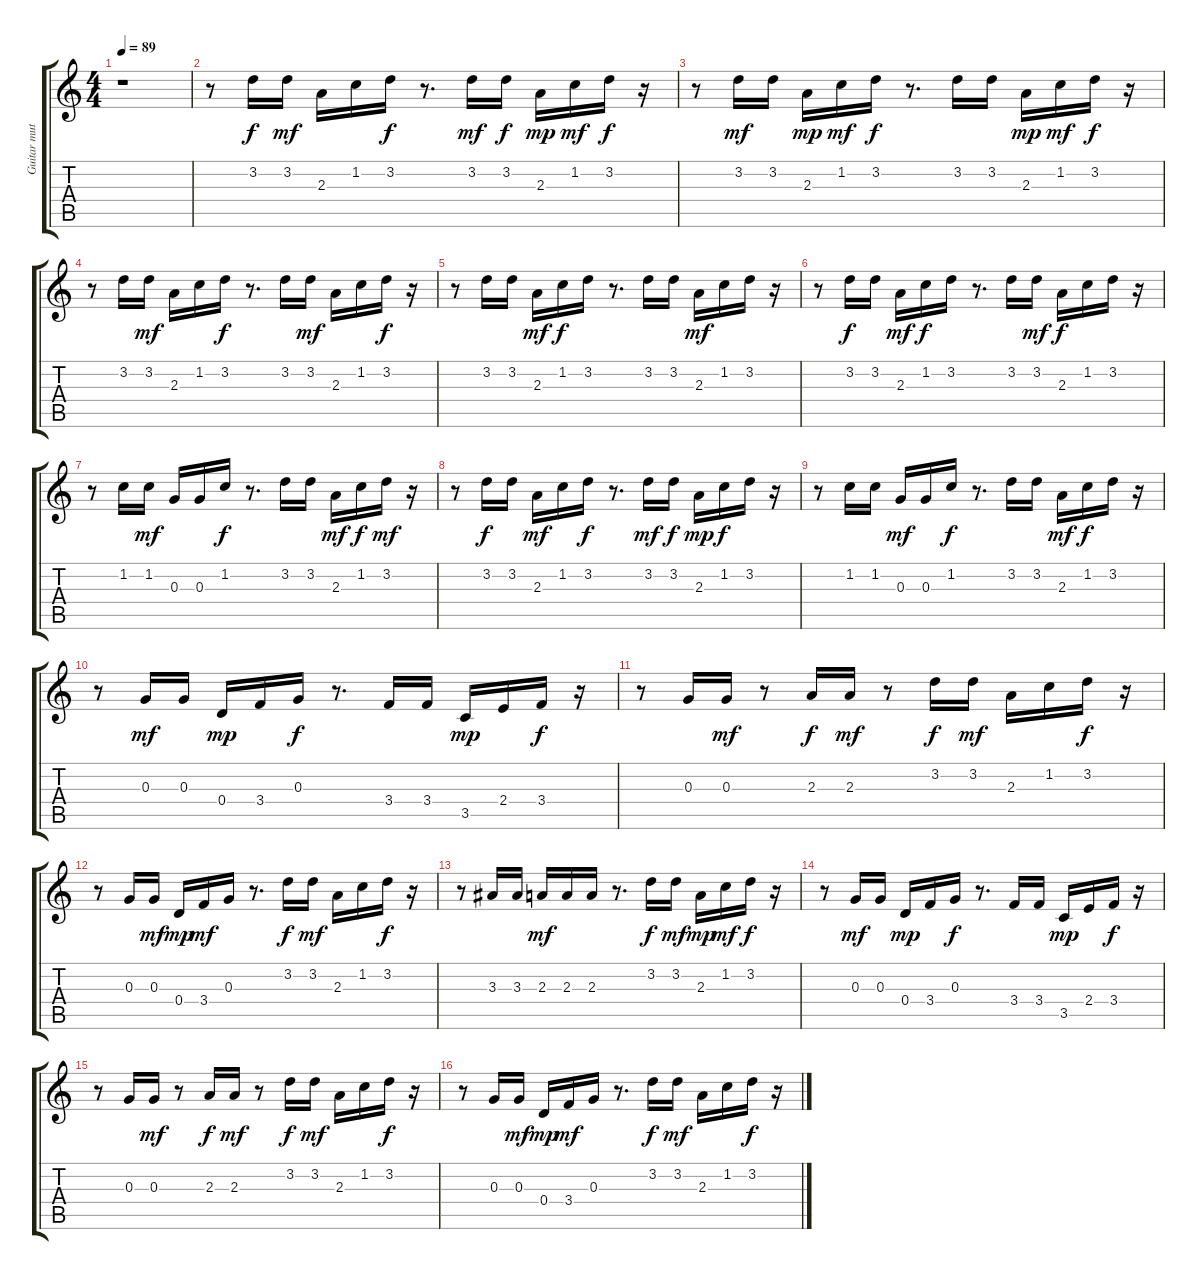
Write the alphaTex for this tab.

\track ("Guitar muted" "Guitar mut") {instrument electricguitarmuted}
\staff {score tabs}
\tuning (E4 B3 G3 D3 A2 E2) {hide}
\ts (4 4)
\tempo 89
\clef g2
\ks c
r.1{dy f instrument electricguitarmuted} |
r.8 3.2.16 3.2.16{dy mf} 2.3.16 1.2.16 3.2.16{dy f} r.8{d} 3.2.16{dy mf} 3.2.16{dy f} 2.3.16{dy mp} 1.2.16{dy mf} 3.2.16{dy f} r.16 |
r.8 3.2.16{dy mf} 3.2.16 2.3.16{dy mp} 1.2.16{dy mf} 3.2.16{dy f} r.8{d} 3.2.16 3.2.16 2.3.16{dy mp} 1.2.16{dy mf} 3.2.16{dy f} r.16 |
r.8 3.2.16 3.2.16{dy mf} 2.3.16 1.2.16 3.2.16{dy f} r.8{d} 3.2.16 3.2.16{dy mf} 2.3.16 1.2.16 3.2.16{dy f} r.16 |
r.8 3.2.16 3.2.16 2.3.16{dy mf} 1.2.16{dy f} 3.2.16 r.8{d} 3.2.16 3.2.16 2.3.16{dy mf} 1.2.16 3.2.16 r.16 |
r.8 3.2.16{dy f} 3.2.16 2.3.16{dy mf} 1.2.16{dy f} 3.2.16 r.8{d} 3.2.16 3.2.16{dy mf} 2.3.16{dy f} 1.2.16 3.2.16 r.16 |
r.8 1.2.16 1.2.16{dy mf} 0.3.16 0.3.16 1.2.16{dy f} r.8{d} 3.2.16 3.2.16 2.3.16{dy mf} 1.2.16{dy f} 3.2.16{dy mf} r.16 |
r.8 3.2.16{dy f} 3.2.16 2.3.16{dy mf} 1.2.16 3.2.16{dy f} r.8{d} 3.2.16{dy mf} 3.2.16{dy f} 2.3.16{dy mp} 1.2.16{dy f} 3.2.16 r.16 |
r.8 1.2.16 1.2.16 0.3.16{dy mf} 0.3.16 1.2.16{dy f} r.8{d} 3.2.16 3.2.16 2.3.16{dy mf} 1.2.16{dy f} 3.2.16 r.16 |
r.8 0.3.16{dy mf} 0.3.16 0.4.16{dy mp} 3.4.16 0.3.16{dy f} r.8{d} 3.4.16 3.4.16 3.5.16{dy mp} 2.4.16 3.4.16{dy f} r.16 |
r.8 0.3.16 0.3.16{dy mf} r.8 2.3.16{dy f} 2.3.16{dy mf} r.8 3.2.16{dy f} 3.2.16{dy mf} 2.3.16 1.2.16 3.2.16{dy f} r.16 |
r.8 0.3.16 0.3.16{dy mf} 0.4.16{dy mp} 3.4.16{dy mf} 0.3.16 r.8{d} 3.2.16{dy f} 3.2.16{dy mf} 2.3.16 1.2.16 3.2.16{dy f} r.16 |
r.8 3.3.16 3.3.16 2.3.16{dy mf} 2.3.16 2.3.16 r.8{d} 3.2.16{dy f} 3.2.16{dy mf} 2.3.16{dy mp} 1.2.16{dy mf} 3.2.16{dy f} r.16 |
r.8 0.3.16{dy mf} 0.3.16 0.4.16{dy mp} 3.4.16 0.3.16{dy f} r.8{d} 3.4.16 3.4.16 3.5.16{dy mp} 2.4.16 3.4.16{dy f} r.16 |
r.8 0.3.16 0.3.16{dy mf} r.8 2.3.16{dy f} 2.3.16{dy mf} r.8 3.2.16{dy f} 3.2.16{dy mf} 2.3.16 1.2.16 3.2.16{dy f} r.16 |
r.8 0.3.16 0.3.16{dy mf} 0.4.16{dy mp} 3.4.16{dy mf} 0.3.16 r.8{d} 3.2.16{dy f} 3.2.16{dy mf} 2.3.16 1.2.16 3.2.16{dy f} r.16
